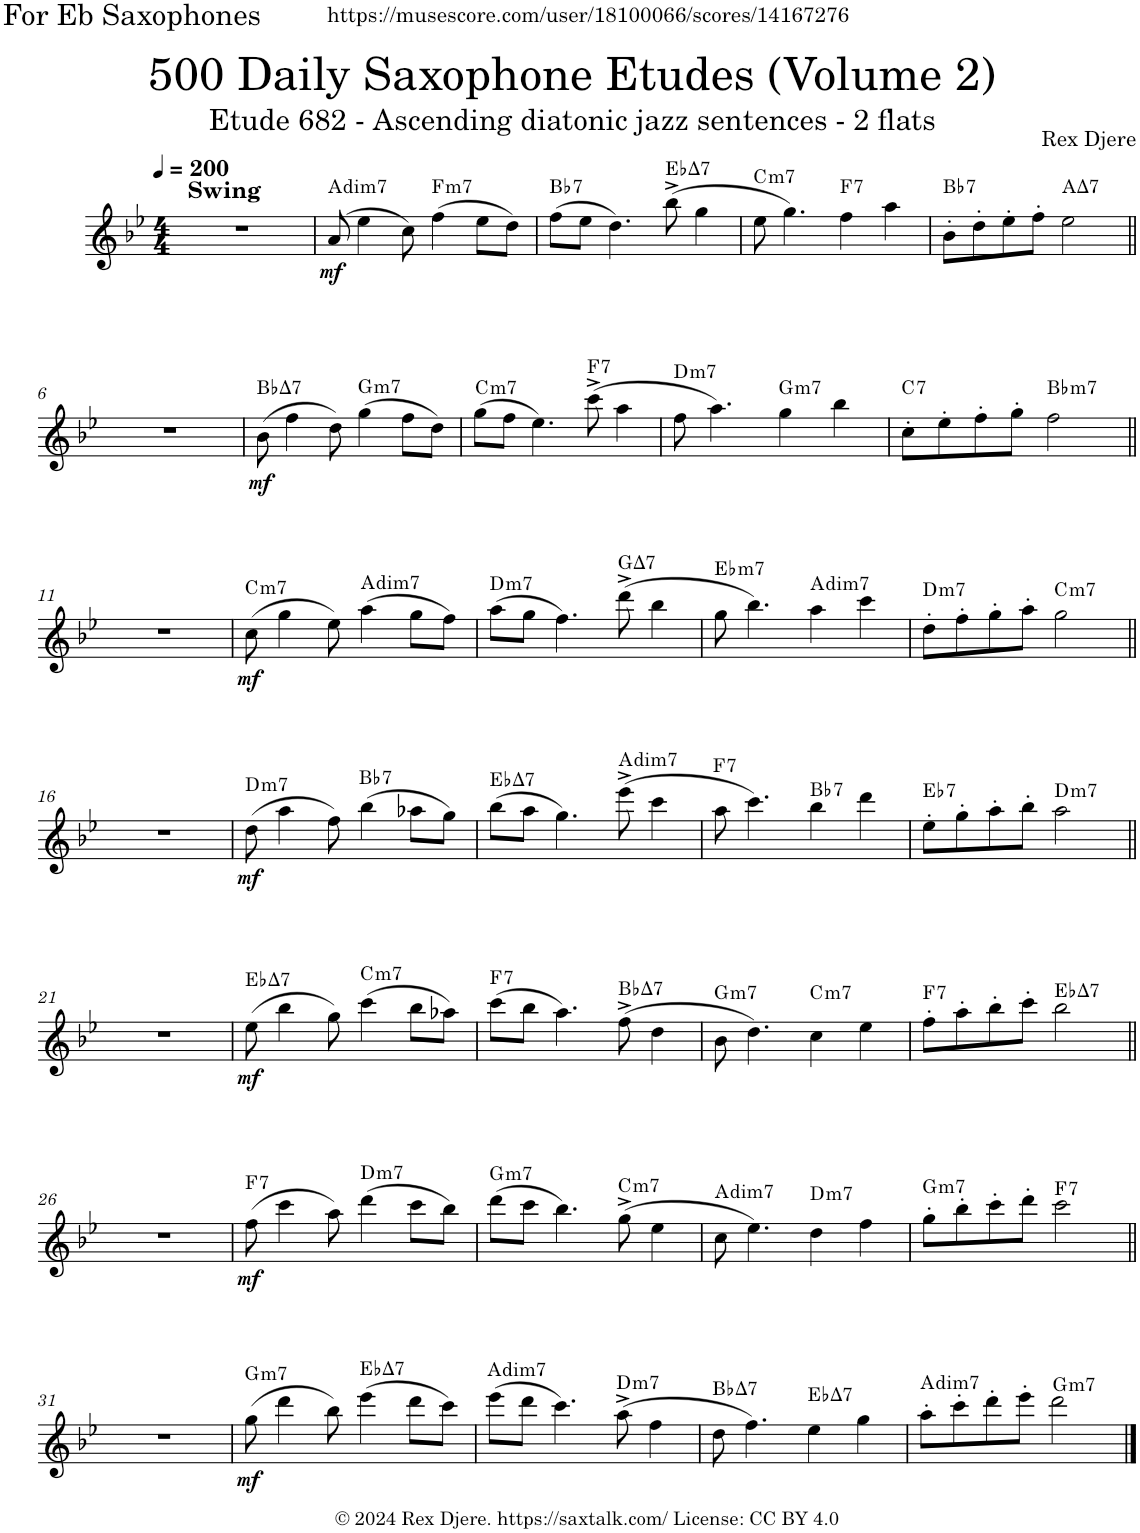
**kern	**dynam	**harte
*part1	*part1	*part1
*staff1	*staff1	*
*I"Alto Saxophone	*	*
*I'A. Sax.	*	*
*clefG2	*	*
*Trd5c9	*	*
*k[b-e-]	*	*
*M4/4	*	*
*MM200	*	*
=1	=1	=1
!LO:TX:a:B:t=Swing	!	!
1r	.	.
=2	=2	=2
!	!LO:DY:b	!LO:H:kt=dim7
(8a/	mf	A:dim7
4ee-\	.	.
8cc\)	.	.
!	!	!LO:H:kt=m7
(4ff\	.	F:min7
8ee-\L	.	.
8dd\J)	.	.
=3	=3	=3
!	!	!LO:H:kt=7
(8ff\L	.	Bb:7
8ee-\J	.	.
4.dd\)	.	.
!	!	!LO:H:kt=7
(8bb-^\	.	Eb:maj7
4gg\	.	.
=4	=4	=4
!	!	!LO:H:kt=m7
8ee-\	.	C:min7
4.gg\)	.	.
!	!	!LO:H:kt=7
4ff\	.	F:7
4aa\	.	.
=5	=5	=5
!	!	!LO:H:kt=7
8b-'\L	.	Bb:7
8dd'\	.	.
8ee-'\	.	.
8ff'\J	.	.
!	!	!LO:H:kt=7
2ee-\	.	A:maj7
!!LO:LB:g=z
=6||	=6||	=6||
*k[b-e-]	*	*
1r	.	.
=7	=7	=7
!	!LO:DY:b	!LO:H:kt=7
(8b-\	mf	Bb:maj7
4ff\	.	.
8dd\)	.	.
!	!	!LO:H:kt=m7
(4gg\	.	G:min7
8ff\L	.	.
8dd\J)	.	.
=8	=8	=8
!	!	!LO:H:kt=m7
(8gg\L	.	C:min7
8ff\J	.	.
4.ee-\)	.	.
!	!	!LO:H:kt=7
(8ccc^\	.	F:7
4aa\	.	.
=9	=9	=9
!	!	!LO:H:kt=m7
8ff\	.	D:min7
4.aa\)	.	.
!	!	!LO:H:kt=m7
4gg\	.	G:min7
4bb-\	.	.
=10	=10	=10
!	!	!LO:H:kt=7
8cc'\L	.	C:7
8ee-'\	.	.
8ff'\	.	.
8gg'\J	.	.
!	!	!LO:H:kt=m7
2ff\	.	Bb:min7
!!LO:LB:g=z
=11||	=11||	=11||
*k[b-e-]	*	*
1r	.	.
=12	=12	=12
!	!LO:DY:b	!LO:H:kt=m7
(8cc\	mf	C:min7
4gg\	.	.
8ee-\)	.	.
!	!	!LO:H:kt=dim7
(4aa\	.	A:dim7
8gg\L	.	.
8ff\J)	.	.
=13	=13	=13
!	!	!LO:H:kt=m7
(8aa\L	.	D:min7
8gg\J	.	.
4.ff\)	.	.
!	!	!LO:H:kt=7
(8ddd^\	.	G:maj7
4bb-\	.	.
=14	=14	=14
!	!	!LO:H:kt=m7
8gg\	.	Eb:min7
4.bb-\)	.	.
!	!	!LO:H:kt=dim7
4aa\	.	A:dim7
4ccc\	.	.
=15	=15	=15
!	!	!LO:H:kt=m7
8dd'\L	.	D:min7
8ff'\	.	.
8gg'\	.	.
8aa'\J	.	.
!	!	!LO:H:kt=m7
2gg\	.	C:min7
!!LO:LB:g=z
=16||	=16||	=16||
*k[b-e-]	*	*
1r	.	.
=17	=17	=17
!	!LO:DY:b	!LO:H:kt=m7
(8dd\	mf	D:min7
4aa\	.	.
8ff\)	.	.
!	!	!LO:H:kt=7
(4bb-\	.	Bb:7
8aa-X\L	.	.
8gg\J)	.	.
=18	=18	=18
!	!	!LO:H:kt=7
(8bb-\L	.	Eb:maj7
8aa\J	.	.
4.gg\)	.	.
!	!	!LO:H:kt=dim7
(8eee-^\	.	A:dim7
4ccc\	.	.
=19	=19	=19
!	!	!LO:H:kt=7
8aa\	.	F:7
4.ccc\)	.	.
!	!	!LO:H:kt=7
4bb-\	.	Bb:7
4ddd\	.	.
=20	=20	=20
!	!	!LO:H:kt=7
8ee-'\L	.	Eb:7
8gg'\	.	.
8aa'\	.	.
8bb-'\J	.	.
!	!	!LO:H:kt=m7
2aa\	.	D:min7
!!LO:LB:g=z
=21||	=21||	=21||
*k[b-e-]	*	*
1r	.	.
=22	=22	=22
!	!LO:DY:b	!LO:H:kt=7
(8ee-\	mf	Eb:maj7
4bb-\	.	.
8gg\)	.	.
!	!	!LO:H:kt=m7
(4ccc\	.	C:min7
8bb-\L	.	.
8aa-X\J)	.	.
=23	=23	=23
!	!	!LO:H:kt=7
(8ccc\L	.	F:7
8bb-\J	.	.
4.aa\)	.	.
!	!	!LO:H:kt=7
(8ff^\	.	Bb:maj7
4dd\	.	.
=24	=24	=24
!	!	!LO:H:kt=m7
8b-\	.	G:min7
4.dd\)	.	.
!	!	!LO:H:kt=m7
4cc\	.	C:min7
4ee-\	.	.
=25	=25	=25
!	!	!LO:H:kt=7
8ff'\L	.	F:7
8aa'\	.	.
8bb-'\	.	.
8ccc'\J	.	.
!	!	!LO:H:kt=7
2bb-\	.	Eb:maj7
!!LO:LB:g=z
=26||	=26||	=26||
1r	.	.
=27	=27	=27
!	!LO:DY:b	!LO:H:kt=7
(8ff\	mf	F:7
4ccc\	.	.
8aa\)	.	.
!	!	!LO:H:kt=m7
(4ddd\	.	D:min7
8ccc\L	.	.
8bb-\J)	.	.
=28	=28	=28
!	!	!LO:H:kt=m7
(8ddd\L	.	G:min7
8ccc\J	.	.
4.bb-\)	.	.
!	!	!LO:H:kt=m7
(8gg^\	.	C:min7
4ee-\	.	.
=29	=29	=29
!	!	!LO:H:kt=dim7
8cc\	.	A:dim7
4.ee-\)	.	.
!	!	!LO:H:kt=m7
4dd\	.	D:min7
4ff\	.	.
=30	=30	=30
!	!	!LO:H:kt=m7
8gg'\L	.	G:min7
8bb-'\	.	.
8ccc'\	.	.
8ddd'\J	.	.
!	!	!LO:H:kt=7
2ccc\	.	F:7
!!LO:LB:g=z
=31||	=31||	=31||
1r	.	.
=32	=32	=32
!	!LO:DY:b	!LO:H:kt=m7
(8gg\	mf	G:min7
4ddd\	.	.
8bb-\)	.	.
!	!	!LO:H:kt=7
(4eee-\	.	Eb:maj7
8ddd\L	.	.
8ccc\J)	.	.
=33	=33	=33
!	!	!LO:H:kt=dim7
(8eee-\L	.	A:dim7
8ddd\J	.	.
4.ccc\)	.	.
!	!	!LO:H:kt=m7
(8aa^\	.	D:min7
4ff\	.	.
=34	=34	=34
!	!	!LO:H:kt=7
8dd\	.	Bb:maj7
4.ff\)	.	.
!	!	!LO:H:kt=7
4ee-\	.	Eb:maj7
4gg\	.	.
=35	=35	=35
!	!	!LO:H:kt=dim7
8aa'\L	.	A:dim7
8ccc'\	.	.
8ddd'\	.	.
8eee-'\J	.	.
!	!	!LO:H:kt=m7
2ddd\	.	G:min7
==	==	==
*-	*-	*-
